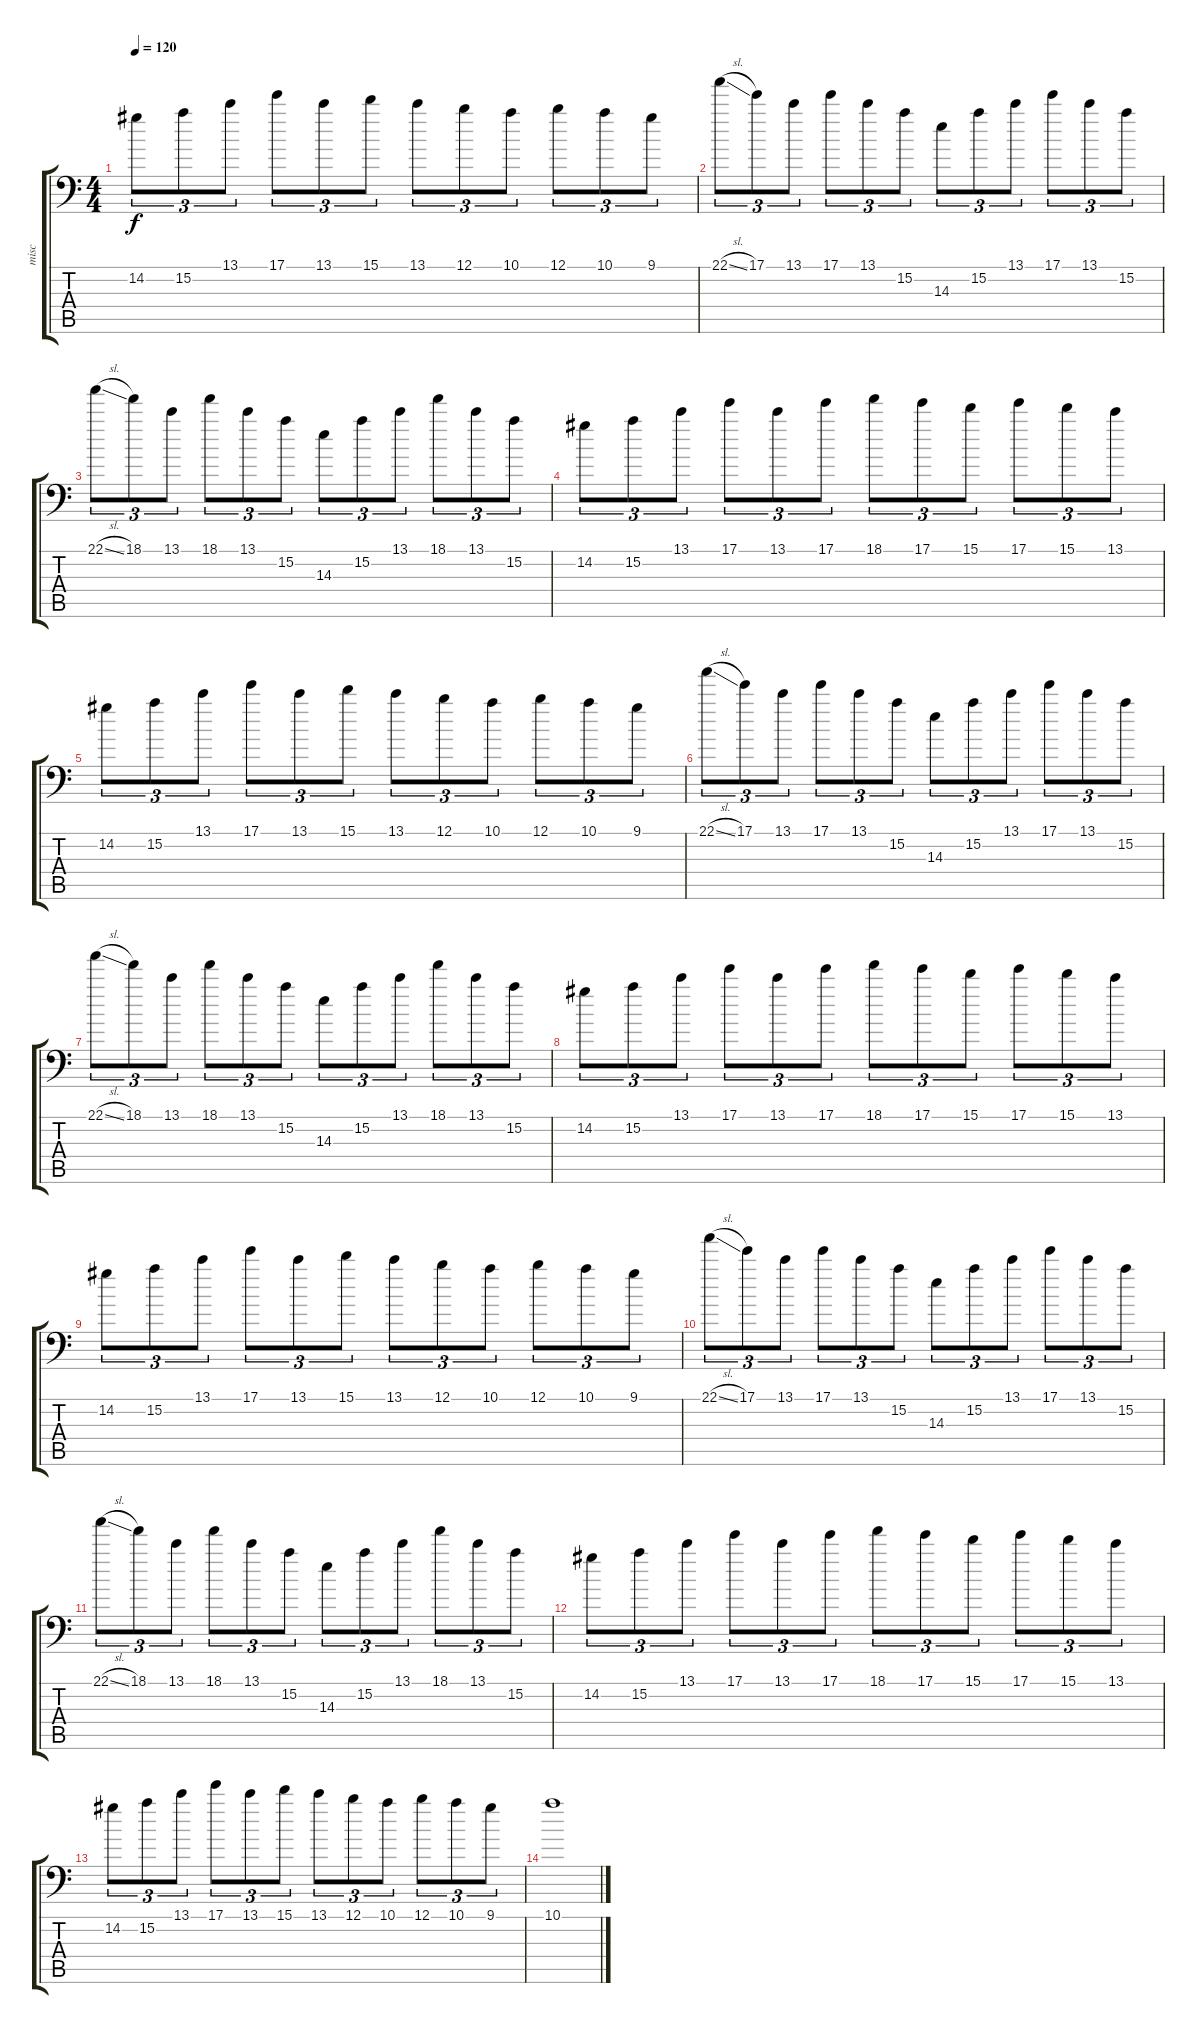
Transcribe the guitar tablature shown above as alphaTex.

\track ("misc" "misc") {instrument overdrivenguitar}
\staff {score tabs}
\tuning (B3 Gb3 D3 A2 E2 A1) {hide}
\ts (4 4)
\tempo 120
\clef f4
\ks c
14.2.8{tu (3 2) dy f} 15.2.8{tu (3 2)} 13.1.8{tu (3 2)} 17.1.8{tu (3 2)} 13.1.8{tu (3 2)} 15.1.8{tu (3 2)} 13.1.8{tu (3 2)} 12.1.8{tu (3 2)} 10.1.8{tu (3 2)} 12.1.8{tu (3 2)} 10.1.8{tu (3 2)} 9.1.8{tu (3 2)} |
22.1{sl}.8{tu (3 2)} 17.1.8{tu (3 2)} 13.1.8{tu (3 2)} 17.1.8{tu (3 2)} 13.1.8{tu (3 2)} 15.2.8{tu (3 2)} 14.3.8{tu (3 2)} 15.2.8{tu (3 2)} 13.1.8{tu (3 2)} 17.1.8{tu (3 2)} 13.1.8{tu (3 2)} 15.2.8{tu (3 2)} |
22.1{sl}.8{tu (3 2)} 18.1.8{tu (3 2)} 13.1.8{tu (3 2)} 18.1.8{tu (3 2)} 13.1.8{tu (3 2)} 15.2.8{tu (3 2)} 14.3.8{tu (3 2)} 15.2.8{tu (3 2)} 13.1.8{tu (3 2)} 18.1.8{tu (3 2)} 13.1.8{tu (3 2)} 15.2.8{tu (3 2)} |
14.2.8{tu (3 2)} 15.2.8{tu (3 2)} 13.1.8{tu (3 2)} 17.1.8{tu (3 2)} 13.1.8{tu (3 2)} 17.1.8{tu (3 2)} 18.1.8{tu (3 2)} 17.1.8{tu (3 2)} 15.1.8{tu (3 2)} 17.1.8{tu (3 2)} 15.1.8{tu (3 2)} 13.1.8{tu (3 2)} |
14.2.8{tu (3 2)} 15.2.8{tu (3 2)} 13.1.8{tu (3 2)} 17.1.8{tu (3 2)} 13.1.8{tu (3 2)} 15.1.8{tu (3 2)} 13.1.8{tu (3 2)} 12.1.8{tu (3 2)} 10.1.8{tu (3 2)} 12.1.8{tu (3 2)} 10.1.8{tu (3 2)} 9.1.8{tu (3 2)} |
22.1{sl}.8{tu (3 2)} 17.1.8{tu (3 2)} 13.1.8{tu (3 2)} 17.1.8{tu (3 2)} 13.1.8{tu (3 2)} 15.2.8{tu (3 2)} 14.3.8{tu (3 2)} 15.2.8{tu (3 2)} 13.1.8{tu (3 2)} 17.1.8{tu (3 2)} 13.1.8{tu (3 2)} 15.2.8{tu (3 2)} |
22.1{sl}.8{tu (3 2)} 18.1.8{tu (3 2)} 13.1.8{tu (3 2)} 18.1.8{tu (3 2)} 13.1.8{tu (3 2)} 15.2.8{tu (3 2)} 14.3.8{tu (3 2)} 15.2.8{tu (3 2)} 13.1.8{tu (3 2)} 18.1.8{tu (3 2)} 13.1.8{tu (3 2)} 15.2.8{tu (3 2)} |
14.2.8{tu (3 2)} 15.2.8{tu (3 2)} 13.1.8{tu (3 2)} 17.1.8{tu (3 2)} 13.1.8{tu (3 2)} 17.1.8{tu (3 2)} 18.1.8{tu (3 2)} 17.1.8{tu (3 2)} 15.1.8{tu (3 2)} 17.1.8{tu (3 2)} 15.1.8{tu (3 2)} 13.1.8{tu (3 2)} |
14.2.8{tu (3 2)} 15.2.8{tu (3 2)} 13.1.8{tu (3 2)} 17.1.8{tu (3 2)} 13.1.8{tu (3 2)} 15.1.8{tu (3 2)} 13.1.8{tu (3 2)} 12.1.8{tu (3 2)} 10.1.8{tu (3 2)} 12.1.8{tu (3 2)} 10.1.8{tu (3 2)} 9.1.8{tu (3 2)} |
22.1{sl}.8{tu (3 2)} 17.1.8{tu (3 2)} 13.1.8{tu (3 2)} 17.1.8{tu (3 2)} 13.1.8{tu (3 2)} 15.2.8{tu (3 2)} 14.3.8{tu (3 2)} 15.2.8{tu (3 2)} 13.1.8{tu (3 2)} 17.1.8{tu (3 2)} 13.1.8{tu (3 2)} 15.2.8{tu (3 2)} |
22.1{sl}.8{tu (3 2)} 18.1.8{tu (3 2)} 13.1.8{tu (3 2)} 18.1.8{tu (3 2)} 13.1.8{tu (3 2)} 15.2.8{tu (3 2)} 14.3.8{tu (3 2)} 15.2.8{tu (3 2)} 13.1.8{tu (3 2)} 18.1.8{tu (3 2)} 13.1.8{tu (3 2)} 15.2.8{tu (3 2)} |
14.2.8{tu (3 2)} 15.2.8{tu (3 2)} 13.1.8{tu (3 2)} 17.1.8{tu (3 2)} 13.1.8{tu (3 2)} 17.1.8{tu (3 2)} 18.1.8{tu (3 2)} 17.1.8{tu (3 2)} 15.1.8{tu (3 2)} 17.1.8{tu (3 2)} 15.1.8{tu (3 2)} 13.1.8{tu (3 2)} |
14.2.8{tu (3 2)} 15.2.8{tu (3 2)} 13.1.8{tu (3 2)} 17.1.8{tu (3 2)} 13.1.8{tu (3 2)} 15.1.8{tu (3 2)} 13.1.8{tu (3 2)} 12.1.8{tu (3 2)} 10.1.8{tu (3 2)} 12.1.8{tu (3 2)} 10.1.8{tu (3 2)} 9.1.8{tu (3 2)} |
10.1.1
